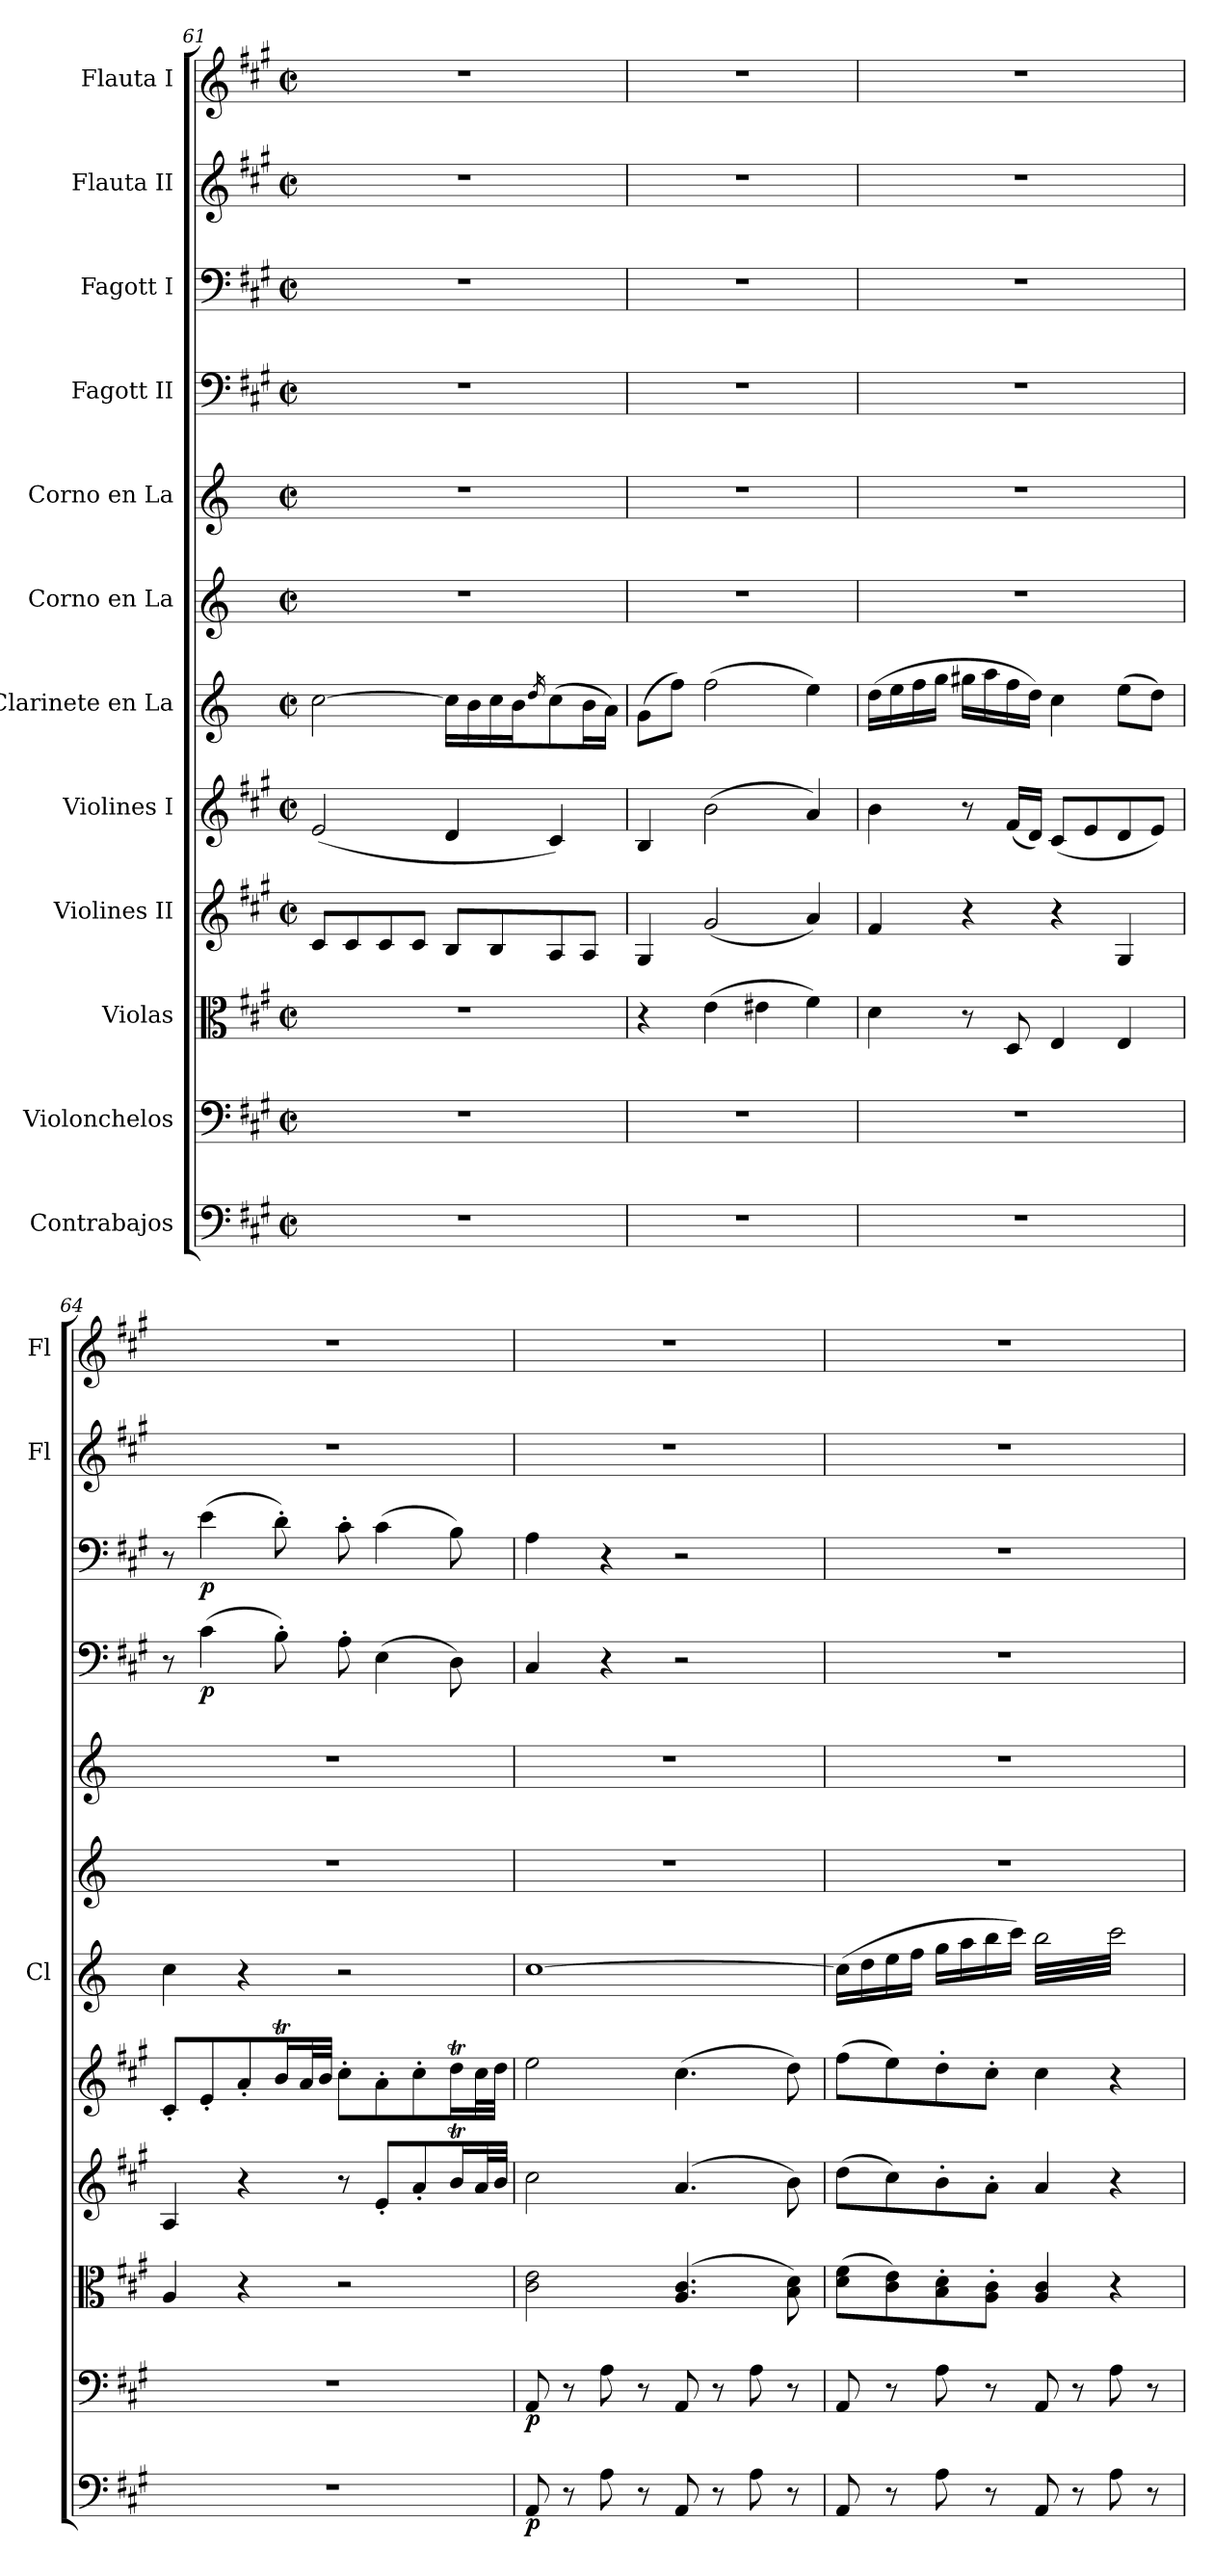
**kern	**dynam	**kern	**dynam	**kern	**kern	**kern	**kern	**kern	**kern	**kern	**dynam	**kern	**dynam	**kern	**kern
*part12	*part12	*part11	*part11	*part10	*part9	*part8	*part7	*part6	*part5	*part4	*part4	*part3	*part3	*part2	*part1
*staff12	*staff12	*staff11	*staff11	*staff10	*staff9	*staff8	*staff7	*staff6	*staff5	*staff4	*staff4	*staff3	*staff3	*staff2	*staff1
*I"Contrabajos	*	*I"Violonchelos	*	*I"Violas	*I"Violines II	*I"Violines I	*I"Clarinete en La	*I"Corno en La	*I"Corno en La	*I"Fagott II	*	*I"Fagott I	*	*I"Flauta II	*I"Flauta I
*	*	*	*	*	*	*	*I'Cl	*	*	*	*	*	*	*I'Fl	*I'Fl
*clefF4	*	*clefF4	*	*clefC3	*clefG2	*clefG2	*clefG2	*clefG2	*clefG2	*clefF4	*	*clefF4	*	*clefG2	*clefG2
*ITrd7c12	*	*	*	*	*	*	*ITrd2c3	*ITrd2c3	*ITrd2c3	*	*	*	*	*	*
*k[f#c#g#]	*	*k[f#c#g#]	*	*k[f#c#g#]	*k[f#c#g#]	*k[f#c#g#]	*k[f#c#g#]	*k[f#c#g#]	*k[f#c#g#]	*k[f#c#g#]	*	*k[f#c#g#]	*	*k[f#c#g#]	*k[f#c#g#]
*M2/2	*	*M2/2	*	*M2/2	*M2/2	*M2/2	*M2/2	*M2/2	*M2/2	*M2/2	*	*M2/2	*	*M2/2	*M2/2
*met(c|)	*	*met(c|)	*	*met(c|)	*met(c|)	*met(c|)	*met(c|)	*met(c|)	*met(c|)	*met(c|)	*	*met(c|)	*	*met(c|)	*met(c|)
=61	=61	=61	=61	=61	=61	=61	=61	=61	=61	=61	=61	=61	=61	=61	=61
1r	.	1r	.	1r	8c#/L	(<2e/	[2a\	1r	1r	1r	.	1r	.	1r	1r
.	.	.	.	.	8c#/	.	.	.	.	.	.	.	.	.	.
.	.	.	.	.	8c#/	.	.	.	.	.	.	.	.	.	.
.	.	.	.	.	8c#/J	.	.	.	.	.	.	.	.	.	.
.	.	.	.	.	8B/L	4d/	16a\LL]	.	.	.	.	.	.	.	.
.	.	.	.	.	.	.	16g#\	.	.	.	.	.	.	.	.
.	.	.	.	.	8B/	.	16a\	.	.	.	.	.	.	.	.
.	.	.	.	.	.	.	16g#\J	.	.	.	.	.	.	.	.
.	.	.	.	.	.	.	16qb/	.	.	.	.	.	.	.	.
.	.	.	.	.	8A/	4c#/)	(>8a\	.	.	.	.	.	.	.	.
.	.	.	.	.	8A/J	.	16g#\L	.	.	.	.	.	.	.	.
.	.	.	.	.	.	.	16f#\JJ)	.	.	.	.	.	.	.	.
=62	=62	=62	=62	=62	=62	=62	=62	=62	=62	=62	=62	=62	=62	=62	=62
1r	.	1r	.	4r	4G#/	4B/	(>8e\L	1r	1r	1r	.	1r	.	1r	1r
.	.	.	.	.	.	.	8dd\J)	.	.	.	.	.	.	.	.
.	.	.	.	(>4e\	(<2g#/	(>2b\	(>2dd\	.	.	.	.	.	.	.	.
.	.	.	.	4e#X\	.	.	.	.	.	.	.	.	.	.	.
.	.	.	.	4f#\)	4a/)	4a/)	4cc#\)	.	.	.	.	.	.	.	.
=63	=63	=63	=63	=63	=63	=63	=63	=63	=63	=63	=63	=63	=63	=63	=63
1r	.	1r	.	4d\	4f#/	4b\	(>16b\LL	1r	1r	1r	.	1r	.	1r	1r
.	.	.	.	.	.	.	16cc#\	.	.	.	.	.	.	.	.
.	.	.	.	.	.	.	16dd\	.	.	.	.	.	.	.	.
.	.	.	.	.	.	.	16ee\JJ	.	.	.	.	.	.	.	.
.	.	.	.	8r	4r	8r	16ee#X\LL	.	.	.	.	.	.	.	.
.	.	.	.	.	.	.	16ff#\	.	.	.	.	.	.	.	.
.	.	.	.	8D/	.	(<16f#/LL	16dd\	.	.	.	.	.	.	.	.
.	.	.	.	.	.	16d/JJ)	16b\JJ)	.	.	.	.	.	.	.	.
.	.	.	.	4E/	4r	(<8c#/L	4a\	.	.	.	.	.	.	.	.
.	.	.	.	.	.	8e/	.	.	.	.	.	.	.	.	.
.	.	.	.	4E/	4G#/	8d/	(>8cc#\L	.	.	.	.	.	.	.	.
.	.	.	.	.	.	8e/J)	8b\J)	.	.	.	.	.	.	.	.
!!LO:PB:g=z
=64	=64	=64	=64	=64	=64	=64	=64	=64	=64	=64	=64	=64	=64	=64	=64
1r	.	1r	.	4A/	4A/	8c#'/L	4a\	1r	1r	8r	.	8r	.	1r	1r
!	!	!	!	!	!	!	!	!	!	!	!LO:DY:b	!	!LO:DY:b	!	!
.	.	.	.	.	.	8e'/	.	.	.	(>4c#\	p	(>4e\	p	.	.
.	.	.	.	4r	4r	8a'/	4r	.	.	.	.	.	.	.	.
.	.	.	.	.	.	16bT/L	.	.	.	8B'\)	.	8d'\)	.	.	.
.	.	.	.	.	.	32a/L	.	.	.	.	.	.	.	.	.
.	.	.	.	.	.	32b/JJJ	.	.	.	.	.	.	.	.	.
.	.	.	.	2r	8r	8cc#'\L	2r	.	.	8A'\	.	8c#'\	.	.	.
.	.	.	.	.	8e'/L	8a'\	.	.	.	(>4E\	.	(>4c#\	.	.	.
.	.	.	.	.	8a'/	8cc#'\	.	.	.	.	.	.	.	.	.
.	.	.	.	.	16bT/L	16ddT\L	.	.	.	8D\)	.	8B\)	.	.	.
.	.	.	.	.	32a/L	32cc#\L	.	.	.	.	.	.	.	.	.
.	.	.	.	.	32b/JJJ	32dd\JJJ	.	.	.	.	.	.	.	.	.
=65	=65	=65	=65	=65	=65	=65	=65	=65	=65	=65	=65	=65	=65	=65	=65
!	!LO:DY:b	!	!LO:DY:b	!	!	!	!	!	!	!	!	!	!	!	!
8AAA/	p	8AA/	p	2c#\ 2e\	2cc#\	2ee\	[1a	1r	1r	4C#/	.	4A\	.	1r	1r
8r	.	8r	.	.	.	.	.	.	.	.	.	.	.	.	.
8AA\	.	8A\	.	.	.	.	.	.	.	4r	.	4r	.	.	.
8r	.	8r	.	.	.	.	.	.	.	.	.	.	.	.	.
8AAA/	.	8AA/	.	(>4.A/ 4.c#/	(>4.a/	(>4.cc#\	.	.	.	2r	.	2r	.	.	.
8r	.	8r	.	.	.	.	.	.	.	.	.	.	.	.	.
8AA\	.	8A\	.	.	.	.	.	.	.	.	.	.	.	.	.
8r	.	8r	.	8B\ 8d\)	8b\)	8dd\)	.	.	.	.	.	.	.	.	.
=66	=66	=66	=66	=66	=66	=66	=66	=66	=66	=66	=66	=66	=66	=66	=66
8AAA/	.	8AA/	.	(>8d\ 8f#\L	(>8dd\L	(>8ff#\L	(>16a\LL]	1r	1r	1r	.	1r	.	1r	1r
.	.	.	.	.	.	.	16b\	.	.	.	.	.	.	.	.
8r	.	8r	.	8c#\ 8e\)	8cc#\)	8ee\)	16cc#\	.	.	.	.	.	.	.	.
.	.	.	.	.	.	.	16dd\JJ	.	.	.	.	.	.	.	.
8AA\	.	8A\	.	8B\' 8d\'	8b'\	8dd'\	16ee\LL	.	.	.	.	.	.	.	.
.	.	.	.	.	.	.	16ff#\	.	.	.	.	.	.	.	.
8r	.	8r	.	8A\' 8c#\'J	8a'\J	8cc#'\J	16gg#\	.	.	.	.	.	.	.	.
.	.	.	.	.	.	.	16aa\JJ)	.	.	.	.	.	.	.	.
*	*	*	*	*	*	*	*tremolo	*	*	*	*	*	*	*	*
8AAA/	.	8AA/	.	4A/ 4c#/	4a/	4cc#\	(>32gg#\LLL	.	.	.	.	.	.	.	.
.	.	.	.	.	.	.	32aa\)	.	.	.	.	.	.	.	.
.	.	.	.	.	.	.	32gg#\	.	.	.	.	.	.	.	.
.	.	.	.	.	.	.	32aa\)	.	.	.	.	.	.	.	.
8r	.	8r	.	.	.	.	32gg#\	.	.	.	.	.	.	.	.
.	.	.	.	.	.	.	32aa\)	.	.	.	.	.	.	.	.
.	.	.	.	.	.	.	32gg#\	.	.	.	.	.	.	.	.
.	.	.	.	.	.	.	32aa\)	.	.	.	.	.	.	.	.
8AA\	.	8A\	.	4r	4r	4r	32gg#\	.	.	.	.	.	.	.	.
.	.	.	.	.	.	.	32aa\)	.	.	.	.	.	.	.	.
.	.	.	.	.	.	.	32gg#\	.	.	.	.	.	.	.	.
.	.	.	.	.	.	.	32aa\)	.	.	.	.	.	.	.	.
8r	.	8r	.	.	.	.	32gg#\	.	.	.	.	.	.	.	.
.	.	.	.	.	.	.	32aa\)	.	.	.	.	.	.	.	.
.	.	.	.	.	.	.	32gg#\	.	.	.	.	.	.	.	.
.	.	.	.	.	.	.	32aa\)JJJ	.	.	.	.	.	.	.	.
*	*	*	*	*	*	*	*Xtremolo	*	*	*	*	*	*	*	*
.	.	.	.	.	.	.	.	.	.	.	.	.	.	.	.
.	.	.	.	.	.	.	.	.	.	.	.	.	.	.	.
.	.	.	.	.	.	.	.	.	.	.	.	.	.	.	.
.	.	.	.	.	.	.	.	.	.	.	.	.	.	.	.
.	.	.	.	.	.	.	.	.	.	.	.	.	.	.	.
.	.	.	.	.	.	.	.	.	.	.	.	.	.	.	.
.	.	.	.	.	.	.	.	.	.	.	.	.	.	.	.
.	.	.	.	.	.	.	.	.	.	.	.	.	.	.	.
=	=	=	=	=	=	=	=	=	=	=	=	=	=	=	=
*-	*-	*-	*-	*-	*-	*-	*-	*-	*-	*-	*-	*-	*-	*-	*-
